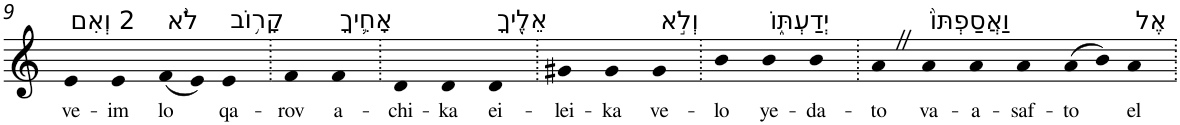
**kern	**text
*part1	*part1
*staff1	*staff1
*I"Piano	*
*I'Pno	*
!!LO:PB:g=z
*clefG2	*
*k[]	*
=9	=9
!LO:TX:a:t=2 וְאִם	!
!	!LO:LY:b
4e	ve-
!	!LO:LY:b
4e	-im
!LO:TX:a:t=לֹ֨א	!
!	!LO:LY:b
(8f	lo
8e)	.
!LO:TX:a:t=קָר֥וֹב	!
!	!LO:LY:b
4e	qa-
=10.	=10.
!	!LO:LY:b
4f	-rov
!LO:TX:a:t=אָחִ֛יךָ	!
!	!LO:LY:b
4f	a-
=11.	=11.
!	!LO:LY:b
4d	-chi-
!	!LO:LY:b
4d	-ka
!LO:TX:a:t=אֵלֶ֖יךָ	!
!	!LO:LY:b
4d	ei-
=12.	=12.
!	!LO:LY:b
4g#X	-lei-
!	!LO:LY:b
4g#	-ka
!LO:TX:a:t=וְלֹ֣א	!
!	!LO:LY:b
4g#	ve-
=13.	=13.
!	!LO:LY:b
4b	-lo
!LO:TX:a:t=יְדַעְתּ֑וֹ	!
!	!LO:LY:b
4b	ye-
!	!LO:LY:b
4b	-da-
=14.	=14.
!	!LO:LY:b
4aZ	-to
!LO:TX:a:t=וַאֲסַפְתּוֹ֙	!
!	!LO:LY:b
4a	va-
!	!LO:LY:b
4a	-a-
!	!LO:LY:b
4a	-saf-
!	!LO:LY:b
(8a	-to
8b)	.
!LO:TX:a:t=אֶל	!
!	!LO:LY:b
4a	el
=.	=.
*-	*-
